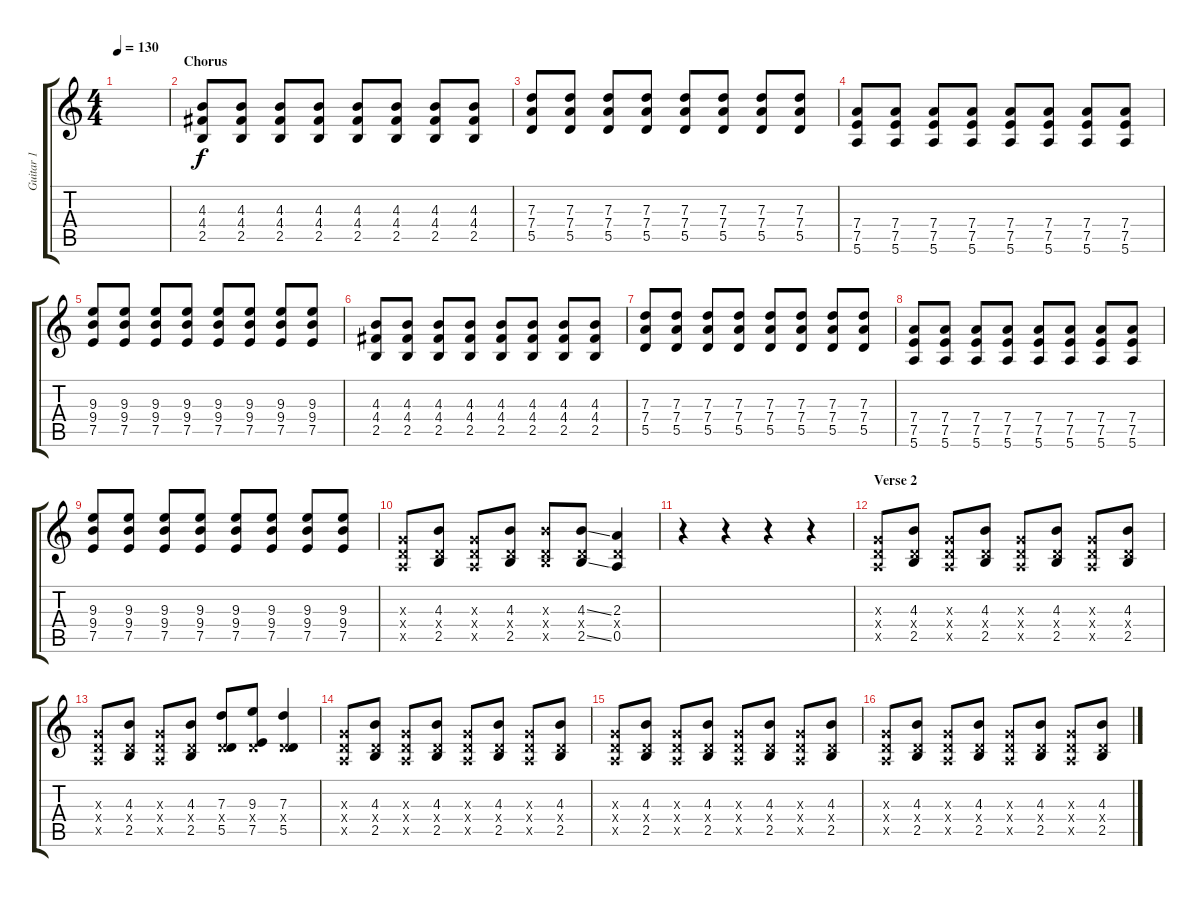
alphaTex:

\track ("Guitar 1" "Guitar 1") {instrument distortionguitar}
\staff {score tabs}
\tuning (E4 B3 G3 D3 A2 E2) {hide}
\ts (4 4)
\tempo 130
\clef g2
\ks c
|
\section ("" "Chorus")
(4.3 4.4 2.5).8 (4.3 4.4 2.5).8 (4.3 4.4 2.5).8 (4.3 4.4 2.5).8 (4.3 4.4 2.5).8 (4.3 4.4 2.5).8 (4.3 4.4 2.5).8 (4.3 4.4 2.5).8 |
(7.3 7.4 5.5).8 (7.3 7.4 5.5).8 (7.3 7.4 5.5).8 (7.3 7.4 5.5).8 (7.3 7.4 5.5).8 (7.3 7.4 5.5).8 (7.3 7.4 5.5).8 (7.3 7.4 5.5).8 |
(7.4 7.5 5.6).8 (7.4 7.5 5.6).8 (7.4 7.5 5.6).8 (7.4 7.5 5.6).8 (7.4 7.5 5.6).8 (7.4 7.5 5.6).8 (7.4 7.5 5.6).8 (7.4 7.5 5.6).8 |
(9.3 9.4 7.5).8 (9.3 9.4 7.5).8 (9.3 9.4 7.5).8 (9.3 9.4 7.5).8 (9.3 9.4 7.5).8 (9.3 9.4 7.5).8 (9.3 9.4 7.5).8 (9.3 9.4 7.5).8 |
(4.3 4.4 2.5).8 (4.3 4.4 2.5).8 (4.3 4.4 2.5).8 (4.3 4.4 2.5).8 (4.3 4.4 2.5).8 (4.3 4.4 2.5).8 (4.3 4.4 2.5).8 (4.3 4.4 2.5).8 |
(7.3 7.4 5.5).8 (7.3 7.4 5.5).8 (7.3 7.4 5.5).8 (7.3 7.4 5.5).8 (7.3 7.4 5.5).8 (7.3 7.4 5.5).8 (7.3 7.4 5.5).8 (7.3 7.4 5.5).8 |
(7.4 7.5 5.6).8 (7.4 7.5 5.6).8 (7.4 7.5 5.6).8 (7.4 7.5 5.6).8 (7.4 7.5 5.6).8 (7.4 7.5 5.6).8 (7.4 7.5 5.6).8 (7.4 7.5 5.6).8 |
(9.3 9.4 7.5).8 (9.3 9.4 7.5).8 (9.3 9.4 7.5).8 (9.3 9.4 7.5).8 (9.3 9.4 7.5).8 (9.3 9.4 7.5).8 (9.3 9.4 7.5).8 (9.3 9.4 7.5).8 |
\section ("" "")
(0.3{x} 0.4{x} 0.5{x}).8 (4.3 0.4{x} 2.5).8 (0.3{x} 0.4{x} 0.5{x}).8 (4.3 0.4{x} 2.5).8 (4.3{x} 0.4{x} 2.5{x}).8 (4.3{ss} 0.4{x} 2.5{ss}).8 (2.3 0.4{x} 0.5).4 |
r.4 r.4 r.4 r.4 |
\section ("" "Verse 2")
(0.3{x} 0.4{x} 0.5{x}).8 (4.3 0.4{x} 2.5).8 (0.3{x} 0.4{x} 0.5{x}).8 (4.3 0.4{x} 2.5).8 (0.3{x} 0.4{x} 0.5{x}).8 (4.3 0.4{x} 2.5).8 (0.3{x} 0.4{x} 0.5{x}).8 (4.3 0.4{x} 2.5).8 |
(0.3{x} 0.4{x} 0.5{x}).8 (4.3 0.4{x} 2.5).8 (0.3{x} 0.4{x} 0.5{x}).8 (4.3 0.4{x} 2.5).8 (7.3 0.4{x} 5.5).8 (9.3 0.4{x} 7.5).8 (7.3 0.4{x} 5.5).4 |
(0.3{x} 0.4{x} 0.5{x}).8 (4.3 0.4{x} 2.5).8 (0.3{x} 0.4{x} 0.5{x}).8 (4.3 0.4{x} 2.5).8 (0.3{x} 0.4{x} 0.5{x}).8 (4.3 0.4{x} 2.5).8 (0.3{x} 0.4{x} 0.5{x}).8 (4.3 0.4{x} 2.5).8 |
(0.3{x} 0.4{x} 0.5{x}).8 (4.3 0.4{x} 2.5).8 (0.3{x} 0.4{x} 0.5{x}).8 (4.3 0.4{x} 2.5).8 (0.3{x} 0.4{x} 0.5{x}).8 (4.3 0.4{x} 2.5).8 (0.3{x} 0.4{x} 0.5{x}).8 (4.3 0.4{x} 2.5).8 |
(0.3{x} 0.4{x} 0.5{x}).8 (4.3 0.4{x} 2.5).8 (0.3{x} 0.4{x} 0.5{x}).8 (4.3 0.4{x} 2.5).8 (0.3{x} 0.4{x} 0.5{x}).8 (4.3 0.4{x} 2.5).8 (0.3{x} 0.4{x} 0.5{x}).8 (4.3 0.4{x} 2.5).8
